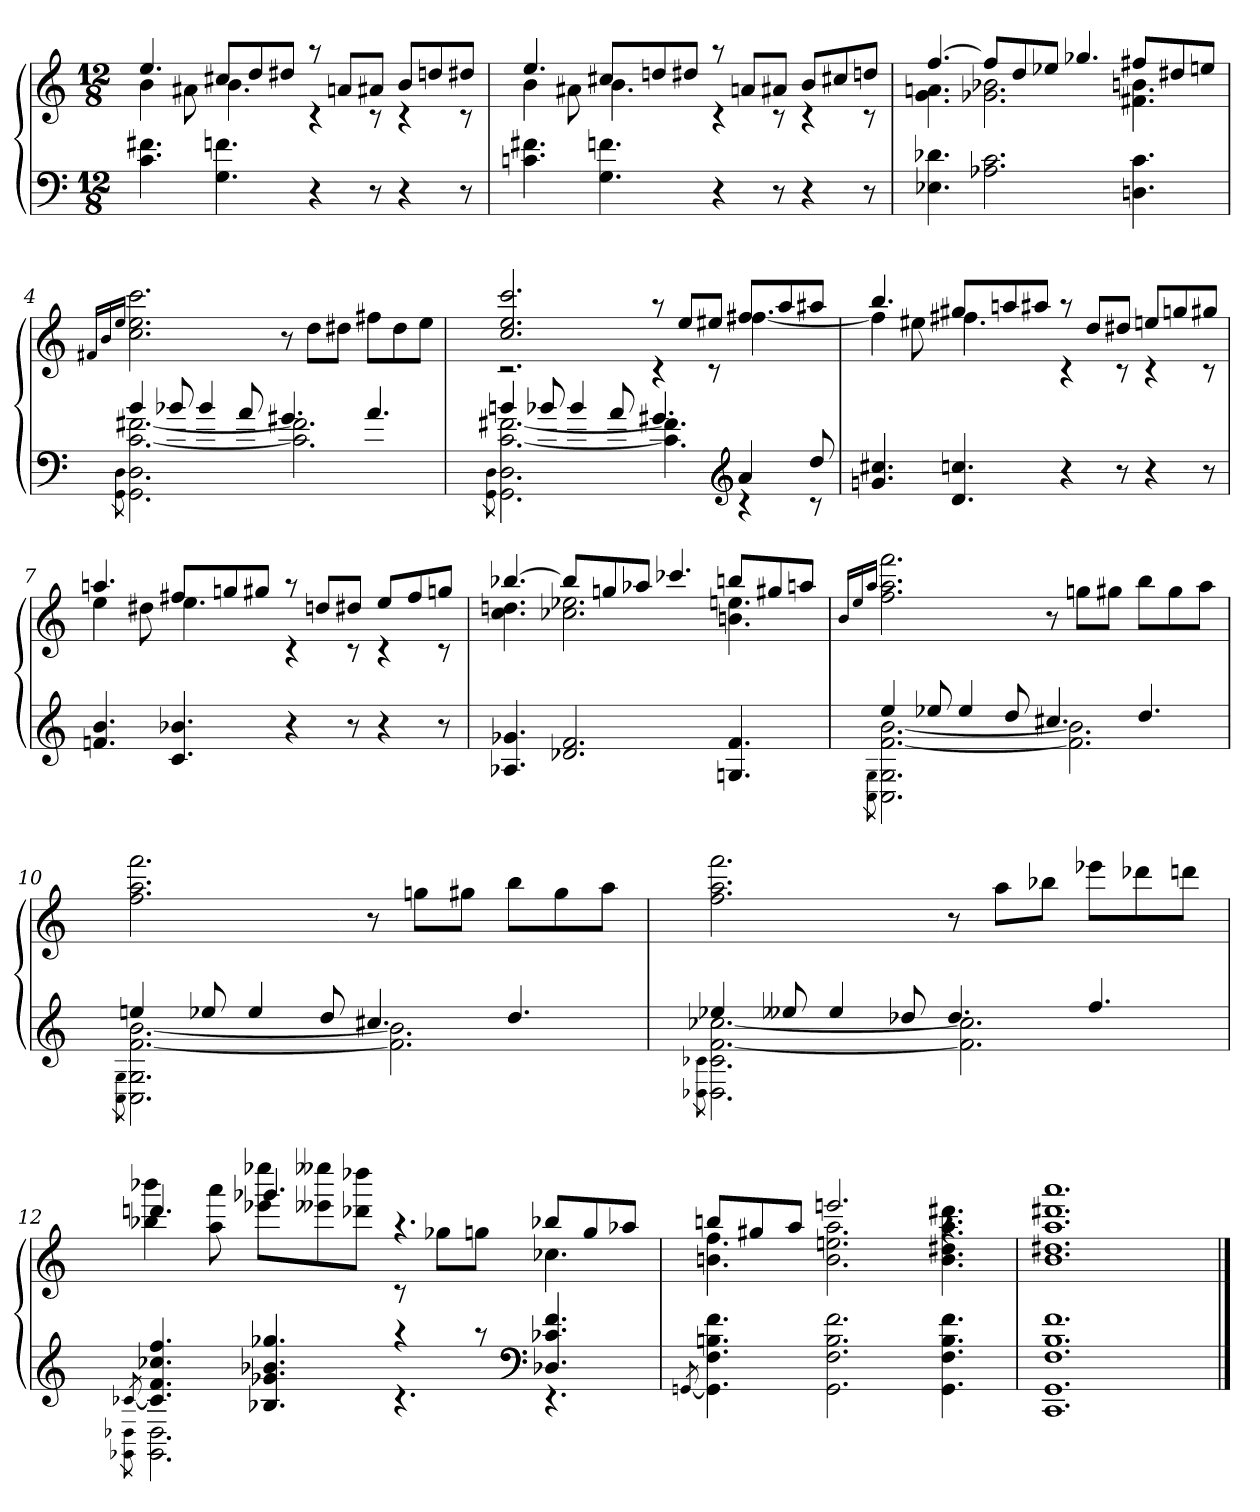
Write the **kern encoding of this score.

**kern	**kern
*part1	*part1
*staff2	*staff1
*clefF4	*clefG2
*k[]	*k[]
*M12/8	*M12/8
=1	=1
*	*^
4.c 4.f#X	4.ee	4b
.	.	8a#X
4.G 4.fn	8cc#XL	4.b
.	8dd	.
.	8dd#XJ	.
4r	8raa	4rc
.	8anL	.
8r	8a#XJ	8rc
4r	8bL	4rc
.	8ddn	.
8r	8dd#XJ	8rc
=2	=2	=2
4.cn 4.f#X	4.ee	4b
.	.	8a#X
4.G 4.fn	8cc#XL	4.b
.	8ddn	.
.	8dd#XJ	.
4r	8raa	4rc
.	8anL	.
8r	8a#XJ	8rc
4r	8bL	4rc
.	8cc#X	.
8r	8ddnJ	8rc
=3	=3	=3
4.E-X 4.d-X	[4.ff	4.g 4.an
2.A-X 2.c	8ffL]	2.g-X 2.b-X
.	8dd	.
.	8ee-XJ	.
.	4.gg-X	.
4.Dn 4.c	8ff#XL	4.f#X 4.bn
.	8dd#X	.
.	8eenJ	.
*	*v	*v
=4	=4
.	16qqf#X/LL
.	16qqb/
*^	*
.	8qGG\ 8qD\	16qqee/JJ
4b	2.GG] 2.D] [2.c [2.f#X	2.cc 2.ee 2.ccc
8b-X	.	.
4b-	.	.
8a	.	.
4.g#X	2.c] 2.f#]	8r
.	.	8ddL
.	.	8dd#XJ
4.a	.	8ff#XL
.	.	8dd#
.	.	8eeJ
=5	=5	=5
.	8qGG\ 8qD\	.
*	*	*^
4bn	2.GG] 2.D] [2.c [2.f#X	2.cc 2.ee 2.ccc	2.rc
8b-X	.	.	.
4b-	.	.	.
8a	.	.	.
4.g#X	4.c] 4.f#]	8raa	4rc
.	.	8eeL	.
.	.	8ee#XJ	8rc
*clefG2	*	*	*
4a	4rc	8ff#XL	[4.ff#X
.	.	8aa	.
8dd	8rc	8aa#XJ	.
*v	*v	*	*
=6	=6	=6
4.gn 4.cc#X	4.bb	4ff#]
.	.	8ee#X
4.d 4.ccn	8gg#XL	4.ff#X
.	8aan	.
.	8aa#XJ	.
4r	8raa	4rc
.	8ddL	.
8r	8dd#XJ	8rc
4r	8eenL	4rc
.	8ggn	.
8r	8gg#XJ	8rc
=7	=7	=7
4.fn 4.b	4.aan	4ee
.	.	8dd#X
4.c 4.b-X	8ff#XL	4.ee
.	8ggn	.
.	8gg#XJ	.
4r	8raa	4rc
.	8ddnL	.
8r	8dd#XJ	8rc
4r	8eeL	4rc
.	8ff#	.
8r	8ggnJ	8rc
=8	=8	=8
4.A-X 4.g-X	[4.bb-X	4.cc 4.ddn
2.d-X 2.f	8bb-L]	2.cc-X 2.ee-X
.	8ggn	.
.	8aa-XJ	.
.	4.ccc-X	.
4.Gn 4.f	8bbnL	4.bn 4.een
.	8gg#X	.
.	8aanJ	.
*	*v	*v
=9	=9
.	16qqb/LL
.	16qqee/
*^	*
.	8qC\ 8qG\	16qqaa/JJ
4ee	2.C] 2.G] [2.f [2.b	2.ff 2.aa 2.fff
8ee-X	.	.
4ee-	.	.
8dd	.	.
4.cc#X	2.f] 2.b]	8r
.	.	8ggnL
.	.	8gg#XJ
4.dd	.	8bbL
.	.	8gg#
.	.	8aaJ
=10	=10	=10
.	8qC\ 8qG\	.
4een	2.C] 2.G] [2.f [2.b	2.ff 2.aa 2.fff
8ee-X	.	.
4ee-	.	.
8dd	.	.
4.cc#X	2.f] 2.b]	8r
.	.	8ggnL
.	.	8gg#XJ
4.dd	.	8bbL
.	.	8gg#
.	.	8aaJ
=11	=11	=11
.	8qD-X\ 8qc-X\	.
4ee-X	2.D-] 2.c-] [2.f [2.cc-X	2.ff 2.aa 2.fff
8ee--X	.	.
4ee--	.	.
8dd-X	.	.
4.dd-	2.f] 2.cc-]	8r
.	.	8aaL
.	.	8bb-XJ
4.ff	.	8eee-XL
.	.	8ddd-X
.	.	8dddnJ
=12	=12	=12
[8qc-X/	8qGG-X\ 8qD-X\	.
*	*	*^
4.c-] 4.f 4.cc-X 4.ff	2.GG-] 2.D-]	4.dddn	4bb-X 4bbb-X
.	.	.	8aa 8aaa
4.B-X 4.g-X 4.b-X 4.gg-X	.	4.ggg-X	8eee-X 8eeee-XL
.	.	.	8eee--X 8eeee--X
.	.	.	8ddd-X 8dddd-XJ
4raa	4.rc	4.raa	8rc
.	.	.	8gg-XL
8raa	.	.	8ggnJ
*clefF4	*	*	*
4.D-X 4.c-X 4.f	4.rEE	8bb-XL	4.cc-X
.	.	8gg	.
.	.	8aa-XJ	.
*v	*v	*	*
=13	=13	=13
[8qGGn/	.	.
4.GG] 4.F 4.Bn 4.f	8bbnL	4.bn 4.ff
.	8gg#X	.
.	8aaJ	.
2.GG 2.F 2.B 2.f	2.eeen	2.b 2.een 2.aa
4.GG 4.F 4.B 4.f	4.raa	4.b 4.dd#X 4.aa 4.ddd#X
*	*v	*v
=14	=14
1.CC 1.GG 1.F 1.B 1.f	1.b 1.dd#X 1.aa 1.ddd#X 1.aaa
==	==
*-	*-
